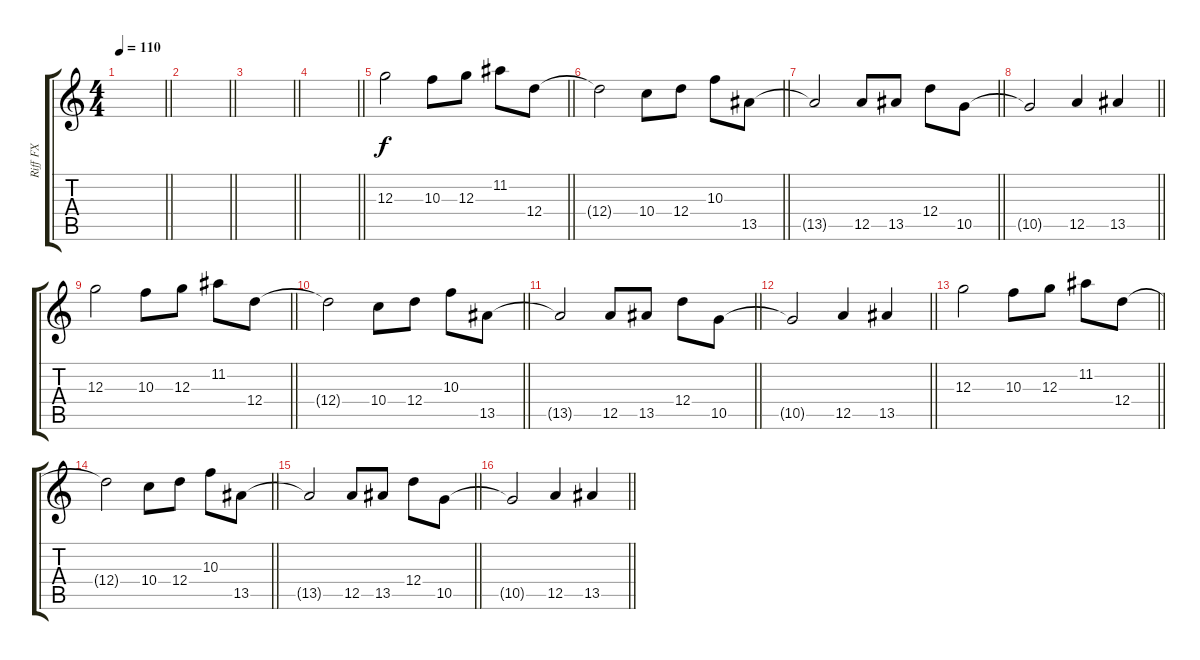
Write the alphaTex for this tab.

\track ("Riff FX" "Riff FX") {instrument overdrivenguitar}
\staff {score tabs}
\tuning (E4 B3 G3 D3 A2 E2) {hide}
\ts (4 4)
\tempo 110
\clef g2
\barLineRight lightlight
\ks c
|
\barLineRight lightlight
|
\barLineRight lightlight
|
\barLineRight lightlight
|
\barLineRight lightlight
12.3.2{volume 0} 10.3.8{volume 11} 12.3.8 11.2.8 12.4.8 |
\barLineRight lightlight
12.4{t}.2 10.4.8 12.4.8 10.3.8 13.5.8 |
\barLineRight lightlight
13.5{t}.2 12.5.8 13.5.8 12.4.8 10.5.8 |
\barLineRight lightlight
10.5{t}.2 12.5.4 13.5.4 |
\barLineRight lightlight
12.3.2 10.3.8 12.3.8 11.2.8 12.4.8 |
\barLineRight lightlight
12.4{t}.2 10.4.8 12.4.8 10.3.8 13.5.8 |
\barLineRight lightlight
13.5{t}.2 12.5.8 13.5.8 12.4.8 10.5.8 |
\barLineRight lightlight
10.5{t}.2 12.5.4 13.5.4 |
\barLineRight lightlight
12.3.2 10.3.8 12.3.8 11.2.8 12.4.8 |
\barLineRight lightlight
12.4{t}.2 10.4.8 12.4.8 10.3.8 13.5.8 |
\barLineRight lightlight
13.5{t}.2 12.5.8 13.5.8 12.4.8 10.5.8 |
\barLineRight lightlight
10.5{t}.2 12.5.4 13.5.4
